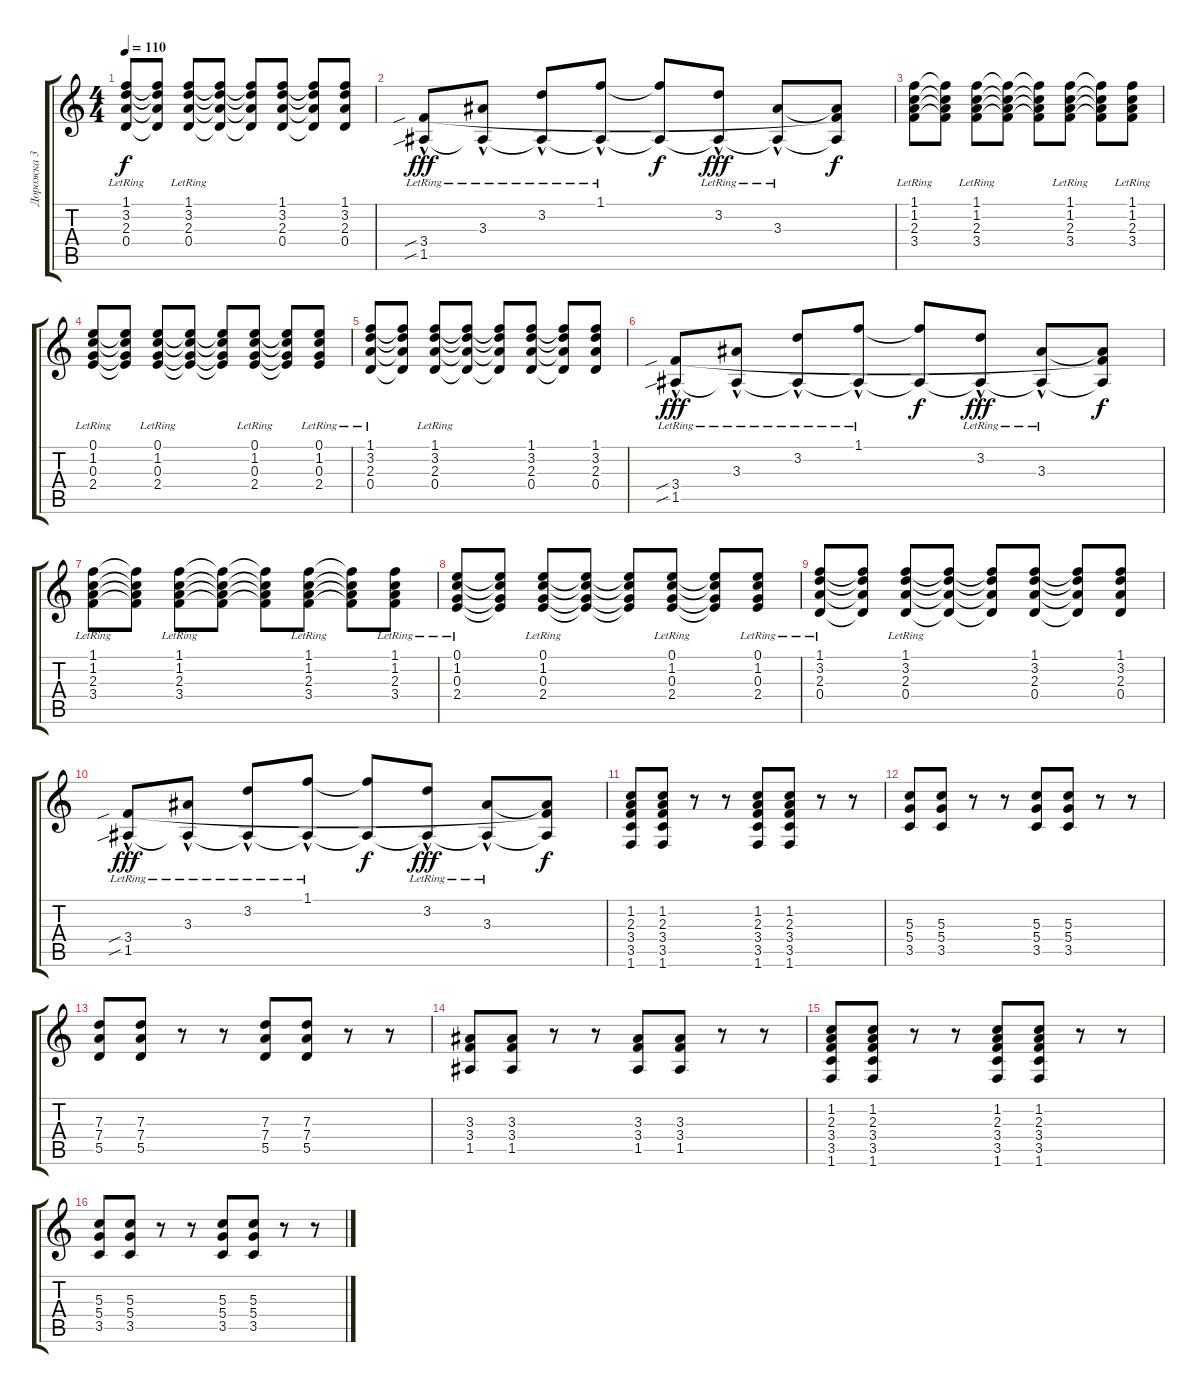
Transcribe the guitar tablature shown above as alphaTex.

\track ("Дорожка 3" "Дорожка 3") {instrument overdrivenguitar}
\staff {score tabs}
\tuning (E4 B3 G3 D3 A2 E2) {hide}
\ts (4 4)
\tempo 110
\clef g2
\ks c
(1.1{lr} 3.2{lr} 2.3{lr} 0.4{lr}).8{dy f} (1.1{t} 3.2{t} 2.3{t} 0.4{t}).8 (1.1{lr} 3.2{lr} 2.3{lr} 0.4{lr}).8 (1.1{t} 3.2{t} 2.3{t} 0.4{t}).8 (1.1{t} 3.2{t} 2.3{t} 0.4{t}).8 (1.1 3.2 2.3 0.4).8 (1.1{t} 3.2{t} 2.3{t} 0.4{t}).8 (1.1 3.2 2.3 0.4).8 |
(3.4{sib hac lr} 1.5{sib hac}).8{dy fff} (3.3{hac lr} 1.5{t}).8 (3.2{hac lr} 1.5{t}).8 (1.1{hac lr} 1.5{t}).8 (1.1{t} 1.5{t}).8{dy f} (3.2{hac lr} 1.5{t}).8{dy fff} (3.3{hac lr} 1.5{t}).8 (3.3{t} 3.4{t} 1.5{t}).8{dy f} |
(1.1{lr} 1.2{lr} 2.3{lr} 3.4{lr}).8 (1.1{t} 1.2{t} 2.3{t} 3.4{t}).8 (1.1{lr} 1.2{lr} 2.3{lr} 3.4{lr}).8 (1.1{t} 1.2{t} 2.3{t} 3.4{t}).8 (1.1{t} 1.2{t} 2.3{t} 3.4{t}).8 (1.1{lr} 1.2{lr} 2.3{lr} 3.4{lr}).8 (1.1{t} 1.2{t} 2.3{t} 3.4{t}).8 (1.1{lr} 1.2{lr} 2.3{lr} 3.4{lr}).8 |
(0.1{lr} 1.2{lr} 0.3{lr} 2.4{lr}).8 (0.1{t} 1.2{t} 0.3{t} 2.4{t}).8 (0.1{lr} 1.2{lr} 0.3{lr} 2.4{lr}).8 (0.1{t} 1.2{t} 0.3{t} 2.4{t}).8 (0.1{t} 1.2{t} 0.3{t} 2.4{t}).8 (0.1{lr} 1.2{lr} 0.3{lr} 2.4{lr}).8 (0.1{t} 1.2{t} 0.3{t} 2.4{t}).8 (0.1{lr} 1.2{lr} 0.3{lr} 2.4{lr}).8 |
(1.1{lr} 3.2{lr} 2.3{lr} 0.4{lr}).8 (1.1{t} 3.2{t} 2.3{t} 0.4{t}).8 (1.1{lr} 3.2{lr} 2.3{lr} 0.4{lr}).8 (1.1{t} 3.2{t} 2.3{t} 0.4{t}).8 (1.1{t} 3.2{t} 2.3{t} 0.4{t}).8 (1.1 3.2 2.3 0.4).8 (1.1{t} 3.2{t} 2.3{t} 0.4{t}).8 (1.1 3.2 2.3 0.4).8 |
(3.4{sib hac lr} 1.5{sib hac}).8{dy fff} (3.3{hac lr} 1.5{t}).8 (3.2{hac lr} 1.5{t}).8 (1.1{hac lr} 1.5{t}).8 (1.1{t} 1.5{t}).8{dy f} (3.2{hac lr} 1.5{t}).8{dy fff} (3.3{hac lr} 1.5{t}).8 (3.3{t} 3.4{t} 1.5{t}).8{dy f} |
(1.1{lr} 1.2{lr} 2.3{lr} 3.4{lr}).8 (1.1{t} 1.2{t} 2.3{t} 3.4{t}).8 (1.1{lr} 1.2{lr} 2.3{lr} 3.4{lr}).8 (1.1{t} 1.2{t} 2.3{t} 3.4{t}).8 (1.1{t} 1.2{t} 2.3{t} 3.4{t}).8 (1.1{lr} 1.2{lr} 2.3{lr} 3.4{lr}).8 (1.1{t} 1.2{t} 2.3{t} 3.4{t}).8 (1.1{lr} 1.2{lr} 2.3{lr} 3.4{lr}).8 |
(0.1{lr} 1.2{lr} 0.3{lr} 2.4{lr}).8 (0.1{t} 1.2{t} 0.3{t} 2.4{t}).8 (0.1{lr} 1.2{lr} 0.3{lr} 2.4{lr}).8 (0.1{t} 1.2{t} 0.3{t} 2.4{t}).8 (0.1{t} 1.2{t} 0.3{t} 2.4{t}).8 (0.1{lr} 1.2{lr} 0.3{lr} 2.4{lr}).8 (0.1{t} 1.2{t} 0.3{t} 2.4{t}).8 (0.1{lr} 1.2{lr} 0.3{lr} 2.4{lr}).8 |
(1.1{lr} 3.2{lr} 2.3{lr} 0.4{lr}).8 (1.1{t} 3.2{t} 2.3{t} 0.4{t}).8 (1.1{lr} 3.2{lr} 2.3{lr} 0.4{lr}).8 (1.1{t} 3.2{t} 2.3{t} 0.4{t}).8 (1.1{t} 3.2{t} 2.3{t} 0.4{t}).8 (1.1 3.2 2.3 0.4).8 (1.1{t} 3.2{t} 2.3{t} 0.4{t}).8 (1.1 3.2 2.3 0.4).8 |
(3.4{sib hac lr} 1.5{sib hac}).8{dy fff} (3.3{hac lr} 1.5{t}).8 (3.2{hac lr} 1.5{t}).8 (1.1{hac lr} 1.5{t}).8 (1.1{t} 1.5{t}).8{dy f} (3.2{hac lr} 1.5{t}).8{dy fff} (3.3{hac lr} 1.5{t}).8 (3.3{t} 3.4{t} 1.5{t}).8{dy f} |
(1.2 2.3 3.4 3.5 1.6).8{instrument overdrivenguitar} (1.2 2.3 3.4 3.5 1.6).8 r.8 r.8 (1.2 2.3 3.4 3.5 1.6).8 (1.2 2.3 3.4 3.5 1.6).8 r.8 r.8 |
(5.3 5.4 3.5).8 (5.3 5.4 3.5).8 r.8 r.8 (5.3 5.4 3.5).8 (5.3 5.4 3.5).8 r.8 r.8 |
(7.3 7.4 5.5).8 (7.3 7.4 5.5).8 r.8 r.8 (7.3 7.4 5.5).8 (7.3 7.4 5.5).8 r.8 r.8 |
(3.3 3.4 1.5).8 (3.3 3.4 1.5).8 r.8 r.8 (3.3 3.4 1.5).8 (3.3 3.4 1.5).8 r.8 r.8 |
(1.2 2.3 3.4 3.5 1.6).8{instrument overdrivenguitar} (1.2 2.3 3.4 3.5 1.6).8 r.8 r.8 (1.2 2.3 3.4 3.5 1.6).8 (1.2 2.3 3.4 3.5 1.6).8 r.8 r.8 |
(5.3 5.4 3.5).8 (5.3 5.4 3.5).8 r.8 r.8 (5.3 5.4 3.5).8 (5.3 5.4 3.5).8 r.8 r.8
